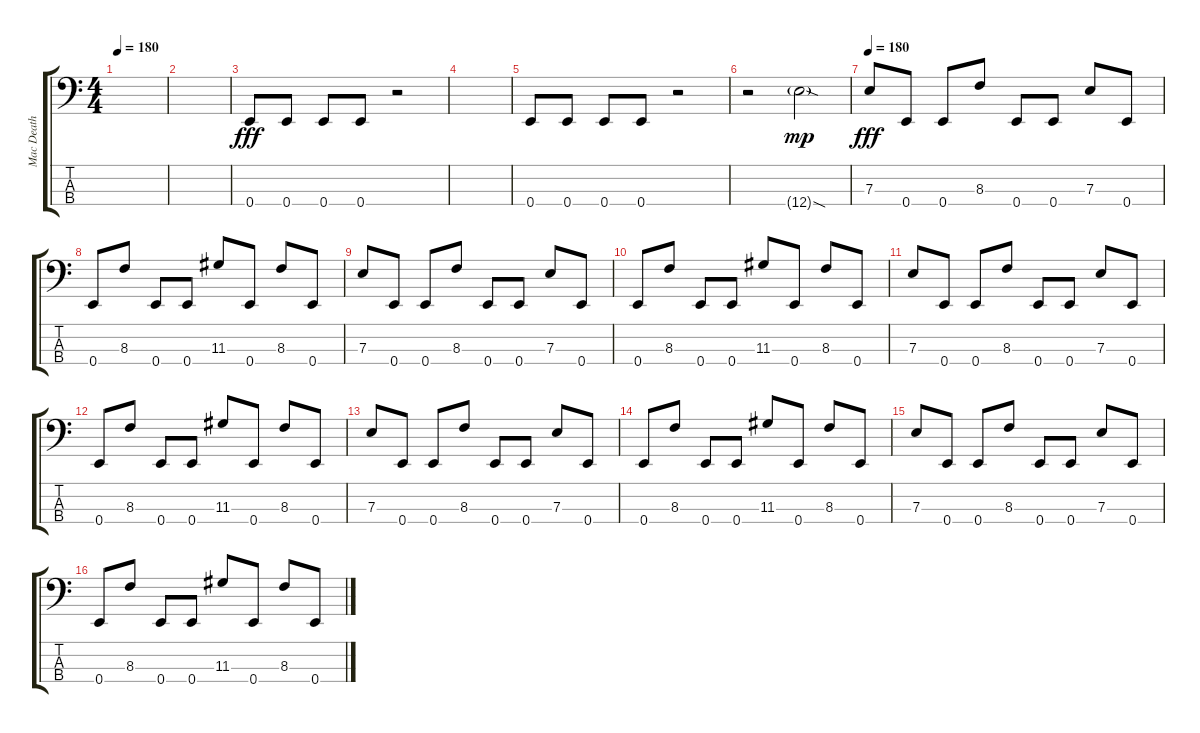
\track ("Mac Death" "Mac Death") {instrument electricbasspick}
\staff {score tabs}
\tuning (G2 D2 A1 E1) {hide}
\ts (4 4)
\tempo 180
\clef f4
\ks c
|
|
0.4.8{dy fff} 0.4.8 0.4.8 0.4.8 r.2 |
|
0.4.8 0.4.8 0.4.8 0.4.8 r.2 |
r.2 12.4{sod g}.2{dy mp} |
\tempo 180
7.3.8{dy fff} 0.4.8 0.4.8 8.3.8 0.4.8 0.4.8 7.3.8 0.4.8 |
0.4.8 8.3.8 0.4.8 0.4.8 11.3.8 0.4.8 8.3.8 0.4.8 |
7.3.8 0.4.8 0.4.8 8.3.8 0.4.8 0.4.8 7.3.8 0.4.8 |
0.4.8 8.3.8 0.4.8 0.4.8 11.3.8 0.4.8 8.3.8 0.4.8 |
7.3.8 0.4.8 0.4.8 8.3.8 0.4.8 0.4.8 7.3.8 0.4.8 |
0.4.8 8.3.8 0.4.8 0.4.8 11.3.8 0.4.8 8.3.8 0.4.8 |
7.3.8 0.4.8 0.4.8 8.3.8 0.4.8 0.4.8 7.3.8 0.4.8 |
0.4.8 8.3.8 0.4.8 0.4.8 11.3.8 0.4.8 8.3.8 0.4.8 |
7.3.8 0.4.8 0.4.8 8.3.8 0.4.8 0.4.8 7.3.8 0.4.8 |
0.4.8 8.3.8 0.4.8 0.4.8 11.3.8 0.4.8 8.3.8 0.4.8
